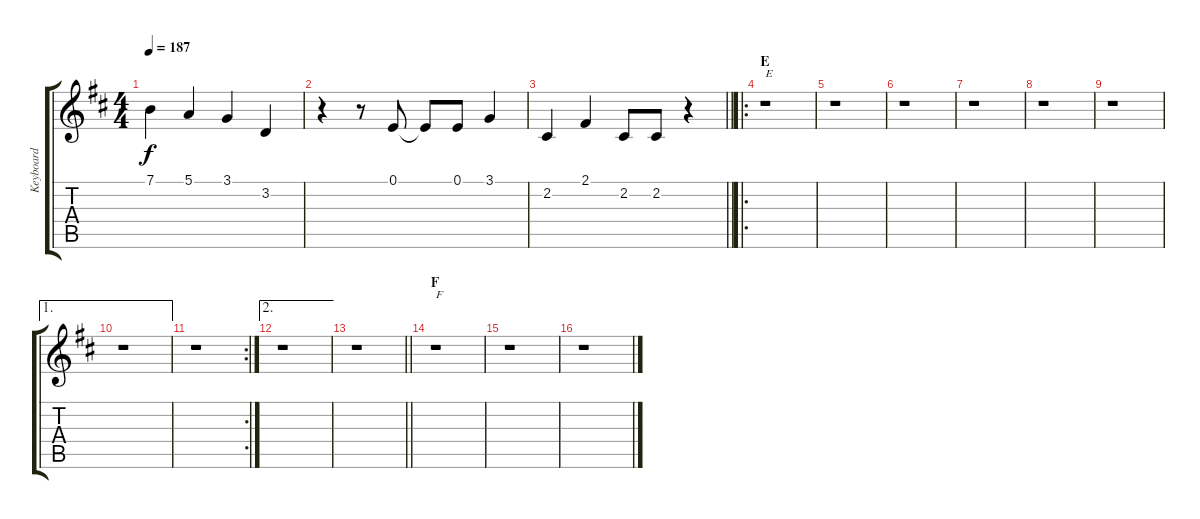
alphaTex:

\track ("Keyboard" "Keyboard") {instrument stringensemble1}
\staff {score tabs}
\tuning (E4 B3 G3 D3 A2 E2) {hide}
\ts (4 4)
\tempo 187
\clef g2
\ks d
7.1.4{dy f} 5.1.4 3.1.4 3.2.4 |
r.4 r.8 0.1.8 0.1{t}.8 0.1.8 3.1.4 |
\barLineRight lightlight
2.2.4 2.1.4 2.2.8 2.2.8 r.4 |
\ro
\section ("" "E")
r.1{txt "E"} |
r.1 |
r.1 |
r.1 |
r.1 |
r.1 |
\ae 1
r.1 |
\rc 2
r.1 |
\ae 2
r.1 |
\barLineRight lightlight
r.1 |
\section ("" "F")
r.1{txt "F"} |
r.1 |
r.1
